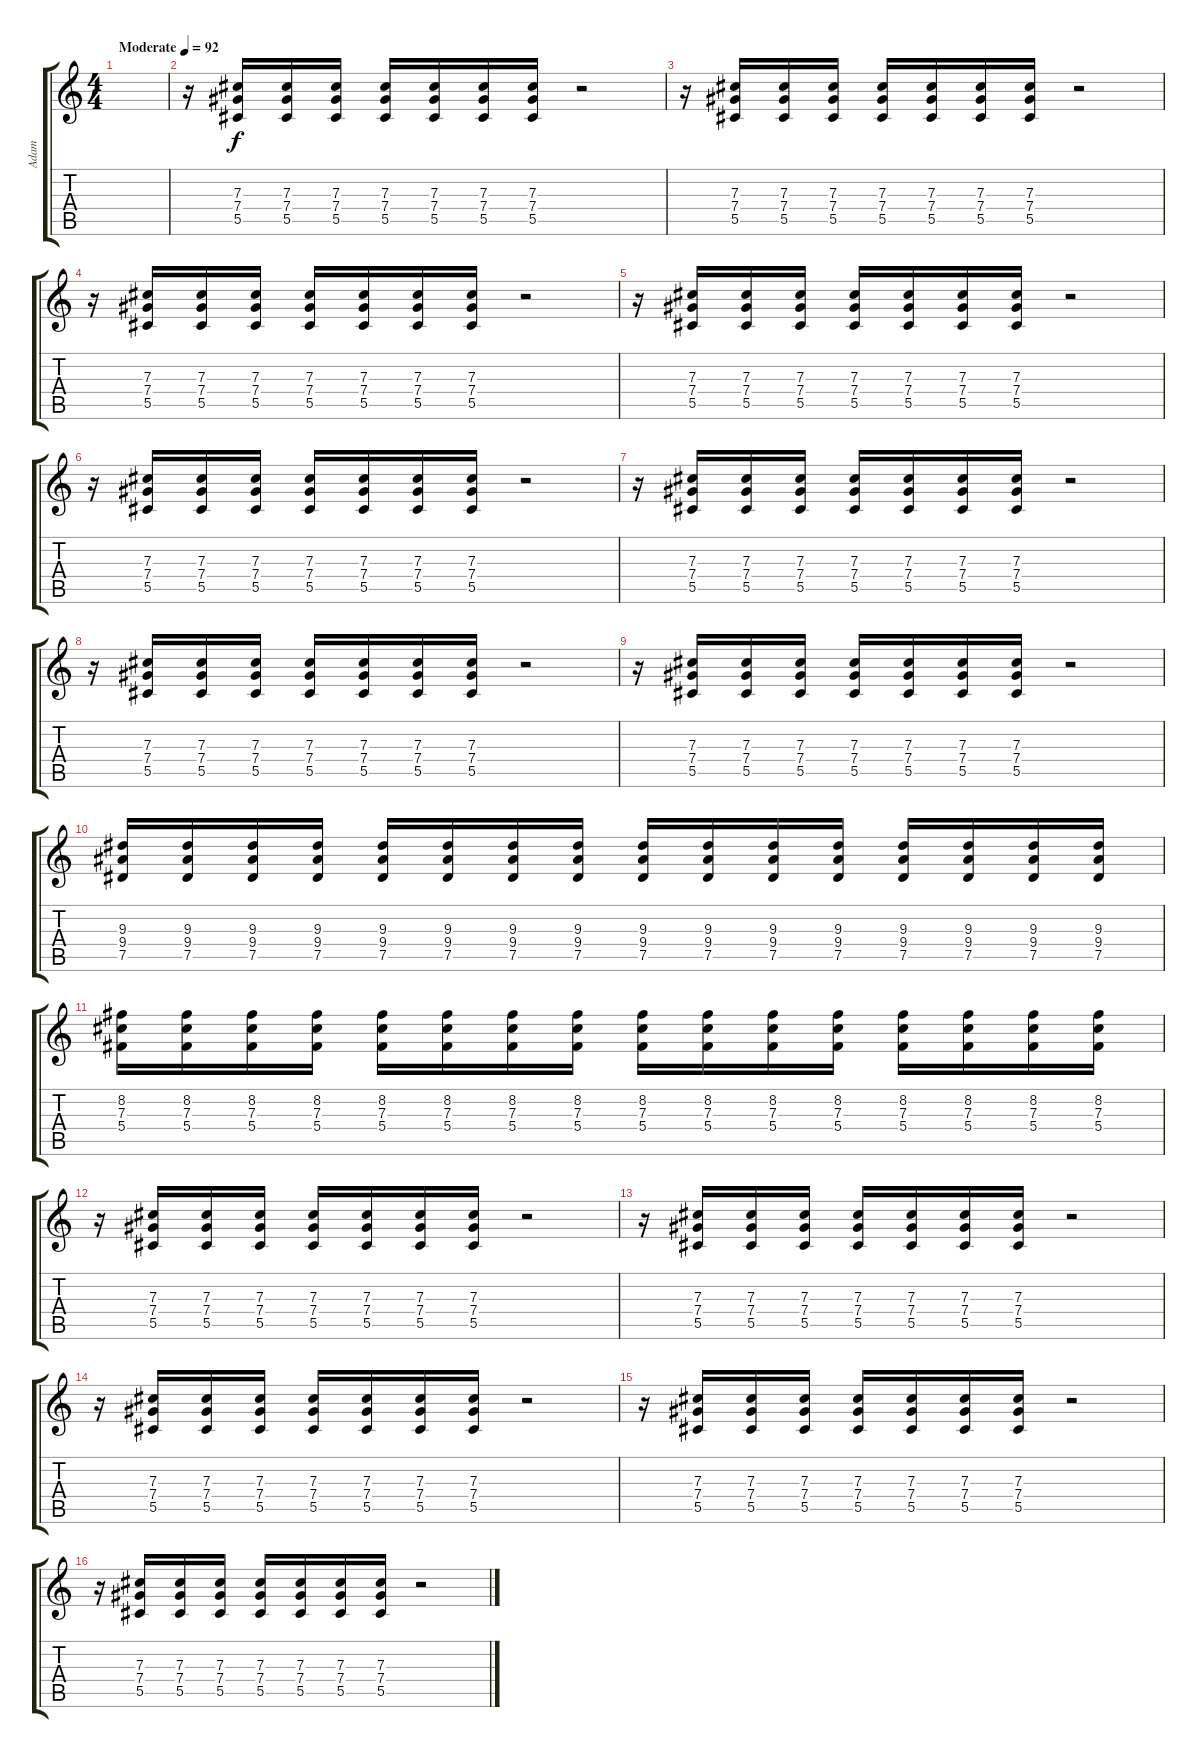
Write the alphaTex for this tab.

\track ("Adam" "Adam") {instrument distortionguitar}
\staff {score tabs}
\tuning (Eb4 Bb3 Gb3 Db3 Ab2 Eb2) {hide}
\ts (4 4)
\tempo (92 "Moderate")
\clef g2
\ks c
|
r.16{balance 16} (7.3 7.4 5.5).16 (7.3 7.4 5.5).16 (7.3 7.4 5.5).16 (7.3 7.4 5.5).16 (7.3 7.4 5.5).16 (7.3 7.4 5.5).16 (7.3 7.4 5.5).16 r.2 |
r.16 (7.3 7.4 5.5).16 (7.3 7.4 5.5).16 (7.3 7.4 5.5).16 (7.3 7.4 5.5).16 (7.3 7.4 5.5).16 (7.3 7.4 5.5).16 (7.3 7.4 5.5).16 r.2 |
r.16{balance 8} (7.3 7.4 5.5).16 (7.3 7.4 5.5).16 (7.3 7.4 5.5).16 (7.3 7.4 5.5).16 (7.3 7.4 5.5).16 (7.3 7.4 5.5).16 (7.3 7.4 5.5).16 r.2 |
r.16 (7.3 7.4 5.5).16 (7.3 7.4 5.5).16 (7.3 7.4 5.5).16 (7.3 7.4 5.5).16 (7.3 7.4 5.5).16 (7.3 7.4 5.5).16 (7.3 7.4 5.5).16 r.2 |
r.16 (7.3 7.4 5.5).16 (7.3 7.4 5.5).16 (7.3 7.4 5.5).16 (7.3 7.4 5.5).16 (7.3 7.4 5.5).16 (7.3 7.4 5.5).16 (7.3 7.4 5.5).16 r.2 |
r.16 (7.3 7.4 5.5).16 (7.3 7.4 5.5).16 (7.3 7.4 5.5).16 (7.3 7.4 5.5).16 (7.3 7.4 5.5).16 (7.3 7.4 5.5).16 (7.3 7.4 5.5).16 r.2 |
r.16 (7.3 7.4 5.5).16 (7.3 7.4 5.5).16 (7.3 7.4 5.5).16 (7.3 7.4 5.5).16 (7.3 7.4 5.5).16 (7.3 7.4 5.5).16 (7.3 7.4 5.5).16 r.2 |
r.16 (7.3 7.4 5.5).16 (7.3 7.4 5.5).16 (7.3 7.4 5.5).16 (7.3 7.4 5.5).16 (7.3 7.4 5.5).16 (7.3 7.4 5.5).16 (7.3 7.4 5.5).16 r.2 |
(9.3 9.4 7.5).16 (9.3 9.4 7.5).16 (9.3 9.4 7.5).16 (9.3 9.4 7.5).16 (9.3 9.4 7.5).16 (9.3 9.4 7.5).16 (9.3 9.4 7.5).16 (9.3 9.4 7.5).16 (9.3 9.4 7.5).16 (9.3 9.4 7.5).16 (9.3 9.4 7.5).16 (9.3 9.4 7.5).16 (9.3 9.4 7.5).16 (9.3 9.4 7.5).16 (9.3 9.4 7.5).16 (9.3 9.4 7.5).16 |
(8.2 7.3 5.4).16 (8.2 7.3 5.4).16 (8.2 7.3 5.4).16 (8.2 7.3 5.4).16 (8.2 7.3 5.4).16 (8.2 7.3 5.4).16 (8.2 7.3 5.4).16 (8.2 7.3 5.4).16 (8.2 7.3 5.4).16 (8.2 7.3 5.4).16 (8.2 7.3 5.4).16 (8.2 7.3 5.4).16 (8.2 7.3 5.4).16 (8.2 7.3 5.4).16 (8.2 7.3 5.4).16 (8.2 7.3 5.4).16 |
r.16{balance 16} (7.3 7.4 5.5).16 (7.3 7.4 5.5).16 (7.3 7.4 5.5).16 (7.3 7.4 5.5).16 (7.3 7.4 5.5).16 (7.3 7.4 5.5).16 (7.3 7.4 5.5).16 r.2 |
r.16 (7.3 7.4 5.5).16 (7.3 7.4 5.5).16 (7.3 7.4 5.5).16 (7.3 7.4 5.5).16 (7.3 7.4 5.5).16 (7.3 7.4 5.5).16 (7.3 7.4 5.5).16 r.2 |
r.16{balance 8} (7.3 7.4 5.5).16 (7.3 7.4 5.5).16 (7.3 7.4 5.5).16 (7.3 7.4 5.5).16 (7.3 7.4 5.5).16 (7.3 7.4 5.5).16 (7.3 7.4 5.5).16 r.2 |
r.16 (7.3 7.4 5.5).16 (7.3 7.4 5.5).16 (7.3 7.4 5.5).16 (7.3 7.4 5.5).16 (7.3 7.4 5.5).16 (7.3 7.4 5.5).16 (7.3 7.4 5.5).16 r.2 |
r.16 (7.3 7.4 5.5).16 (7.3 7.4 5.5).16 (7.3 7.4 5.5).16 (7.3 7.4 5.5).16 (7.3 7.4 5.5).16 (7.3 7.4 5.5).16 (7.3 7.4 5.5).16 r.2
